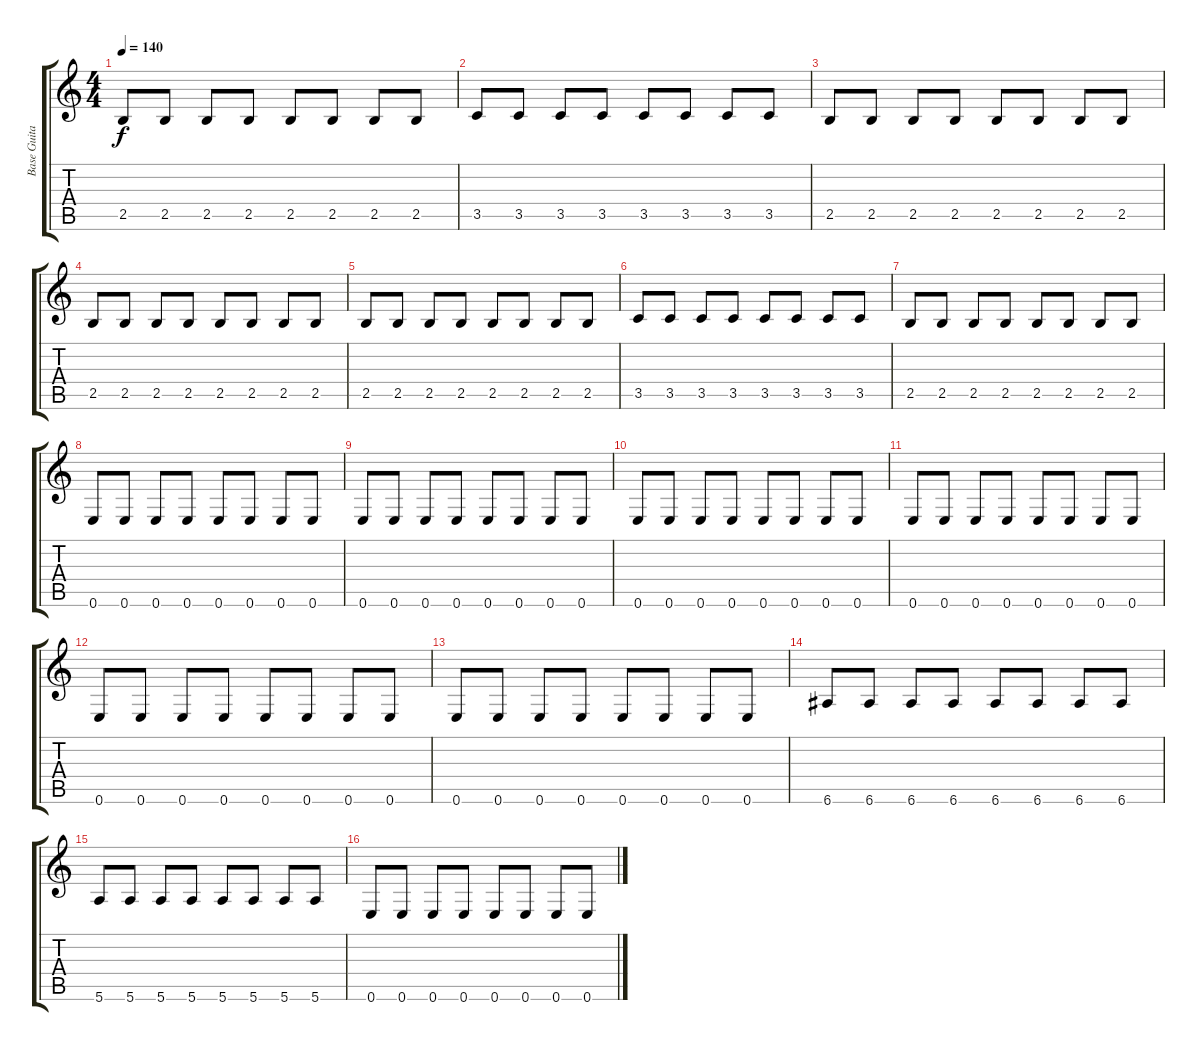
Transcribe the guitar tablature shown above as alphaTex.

\track ("Base Guitar" "Base Guita") {instrument distortionguitar}
\staff {score tabs}
\tuning (E4 B3 G3 D3 A2 E2) {hide}
\ts (4 4)
\tempo 140
\clef g2
\ks c
2.5.8{dy f} 2.5.8 2.5.8 2.5.8 2.5.8 2.5.8 2.5.8 2.5.8 |
3.5.8 3.5.8 3.5.8 3.5.8 3.5.8 3.5.8 3.5.8 3.5.8 |
2.5.8 2.5.8 2.5.8 2.5.8 2.5.8 2.5.8 2.5.8 2.5.8 |
2.5.8 2.5.8 2.5.8 2.5.8 2.5.8 2.5.8 2.5.8 2.5.8 |
2.5.8 2.5.8 2.5.8 2.5.8 2.5.8 2.5.8 2.5.8 2.5.8 |
3.5.8 3.5.8 3.5.8 3.5.8 3.5.8 3.5.8 3.5.8 3.5.8 |
2.5.8 2.5.8 2.5.8 2.5.8 2.5.8 2.5.8 2.5.8 2.5.8 |
0.6.8 0.6.8 0.6.8 0.6.8 0.6.8 0.6.8 0.6.8 0.6.8 |
0.6.8 0.6.8 0.6.8 0.6.8 0.6.8 0.6.8 0.6.8 0.6.8 |
0.6.8 0.6.8 0.6.8 0.6.8 0.6.8 0.6.8 0.6.8 0.6.8 |
0.6.8 0.6.8 0.6.8 0.6.8 0.6.8 0.6.8 0.6.8 0.6.8 |
0.6.8 0.6.8 0.6.8 0.6.8 0.6.8 0.6.8 0.6.8 0.6.8 |
0.6.8 0.6.8 0.6.8 0.6.8 0.6.8 0.6.8 0.6.8 0.6.8 |
6.6.8 6.6.8 6.6.8 6.6.8 6.6.8 6.6.8 6.6.8 6.6.8 |
5.6.8 5.6.8 5.6.8 5.6.8 5.6.8 5.6.8 5.6.8 5.6.8 |
0.6.8 0.6.8 0.6.8 0.6.8 0.6.8 0.6.8 0.6.8 0.6.8
